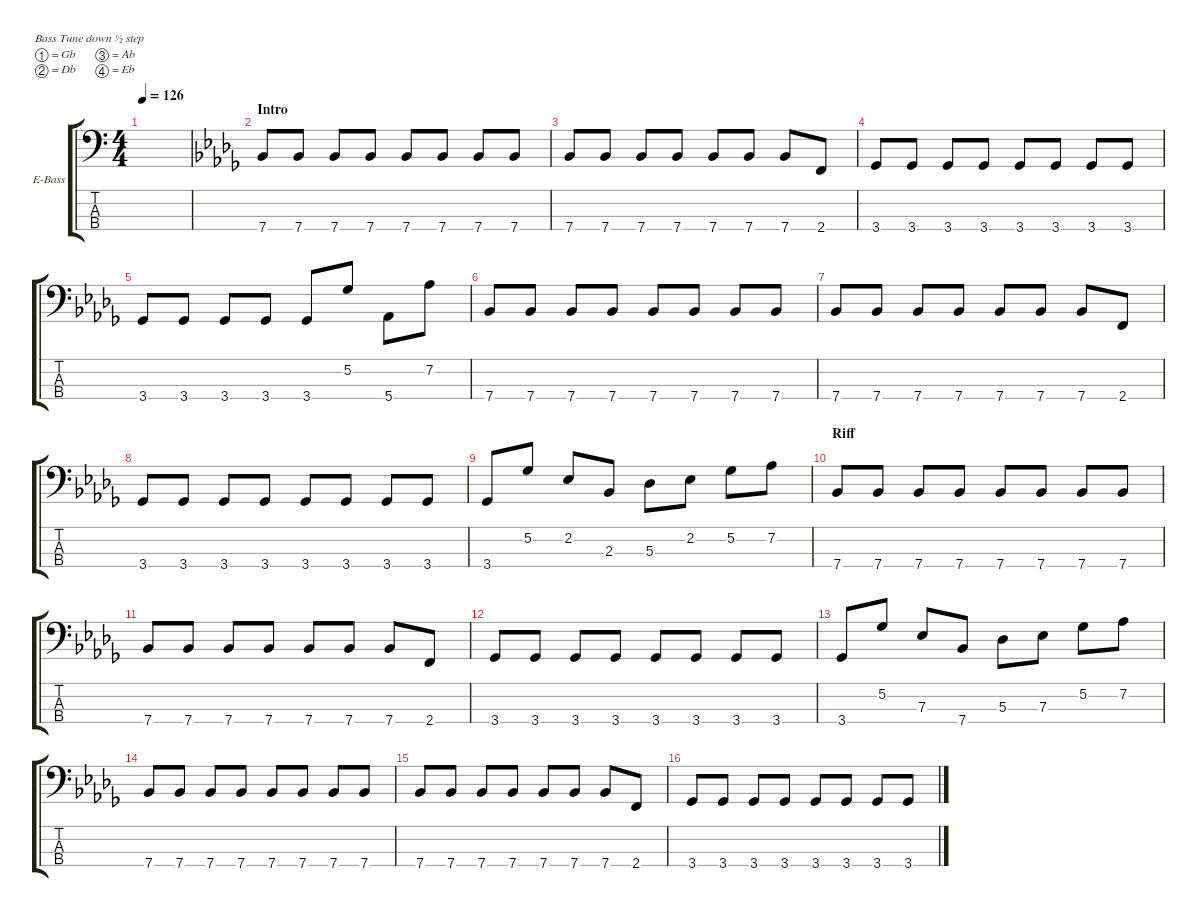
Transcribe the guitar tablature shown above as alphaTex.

\hideDynamics
\bracketExtendMode groupsimilarinstruments
\firstSystemTrackNameOrientation horizontal
\otherSystemsTrackNameOrientation horizontal
\track ("Electric Bass" "E-Bass") {instrument electricbassfinger}
\staff {score tabs}
\tuning (Gb2 Db2 Ab1 Eb1)
\ts (4 4)
\ac
\tempo 126
\clef f4
\scale
0.386139
\ks c
|
\section ("" "Intro")
\scale
0.20462
\ks db
7.4.8 7.4.8 7.4.8 7.4.8 7.4.8 7.4.8 7.4.8 7.4.8 |
\scale
0.20462 7.4.8 7.4.8 7.4.8 7.4.8 7.4.8 7.4.8 7.4.8 2.4.8 |
\scale
0.20462 3.4.8 3.4.8 3.4.8 3.4.8 3.4.8 3.4.8 3.4.8 3.4.8 |
3.4.8 3.4.8 3.4.8 3.4.8 3.4.8 5.2.8{dy p} 5.4.8{dy mf} 7.2.8{dy p} |
\scale
0.25 7.4.8{dy mf} 7.4.8 7.4.8 7.4.8 7.4.8 7.4.8 7.4.8 7.4.8 |
\scale
0.25 7.4.8 7.4.8 7.4.8 7.4.8 7.4.8 7.4.8 7.4.8 2.4.8 |
\scale
0.25 3.4.8 3.4.8 3.4.8 3.4.8 3.4.8 3.4.8 3.4.8 3.4.8 |
\scale
0.25 3.4.8 5.2.8 2.2.8 2.3.8 5.3.8 2.2.8 5.2.8 7.2.8 |
\section ("" "Riff")
\scale
0.25 7.4.8 7.4.8 7.4.8 7.4.8 7.4.8 7.4.8 7.4.8 7.4.8 |
\scale
0.25 7.4.8 7.4.8 7.4.8 7.4.8 7.4.8 7.4.8 7.4.8 2.4.8 |
\scale
0.25 3.4.8 3.4.8 3.4.8 3.4.8 3.4.8 3.4.8 3.4.8 3.4.8 |
\scale
0.25 3.4.8 5.2.8 7.3.8 7.4.8 5.3.8 7.3.8 5.2.8 7.2.8 |
\scale
0.25 7.4.8 7.4.8 7.4.8 7.4.8 7.4.8 7.4.8 7.4.8 7.4.8 |
\scale
0.25 7.4.8 7.4.8 7.4.8 7.4.8 7.4.8 7.4.8 7.4.8 2.4.8 |
\scale
0.25 3.4.8 3.4.8 3.4.8 3.4.8 3.4.8 3.4.8 3.4.8 3.4.8
